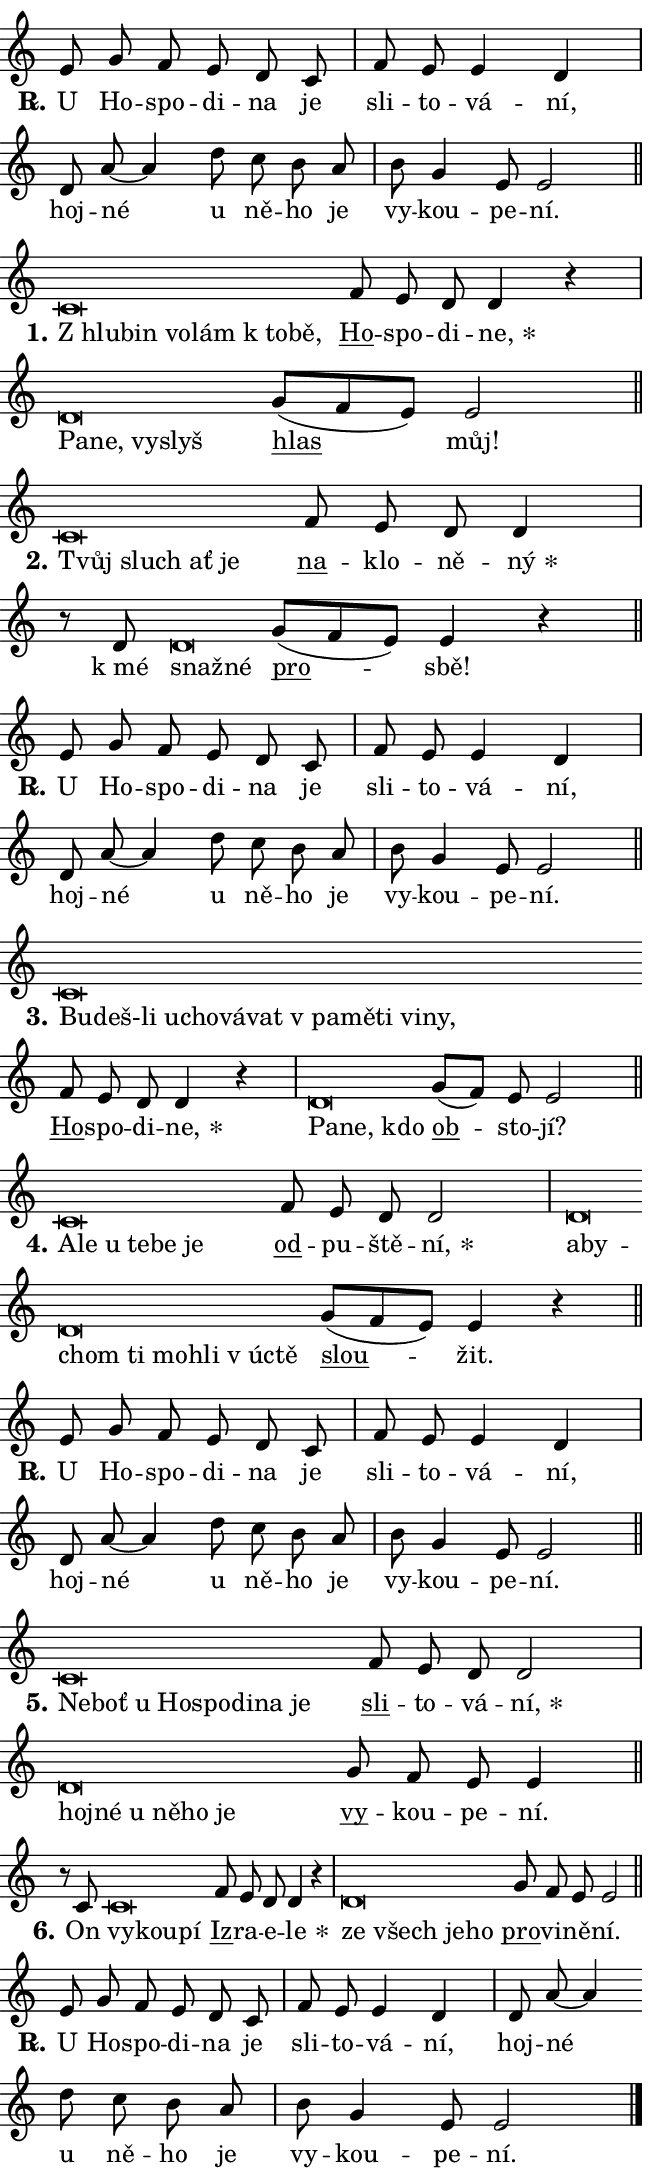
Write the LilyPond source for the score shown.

\version "2.24.0"
\header { tagline = "" }
\paper {
  indent = 0\cm
  top-margin = 0\cm
  right-margin = 0.13\cm % to fit lyric hyphens
  bottom-margin = 0\cm
  left-margin = 0\cm
  paper-width = 11\cm
  page-breaking = #ly:one-page-breaking
  system-system-spacing.basic-distance = #11
  score-system-spacing.basic-distance = #11
  ragged-last = ##f
}


%% Author: Thomas Morley
%% https://lists.gnu.org/archive/html/lilypond-user/2020-05/msg00002.html
#(define (line-position grob)
"Returns position of @var[grob} in current system:
   @code{'start}, if at first time-step
   @code{'end}, if at last time-step
   @code{'middle} otherwise
"
  (let* ((col (ly:item-get-column grob))
         (ln (ly:grob-object col 'left-neighbor))
         (rn (ly:grob-object col 'right-neighbor))
         (col-to-check-left (if (ly:grob? ln) ln col))
         (col-to-check-right (if (ly:grob? rn) rn col))
         (break-dir-left
           (and
             (ly:grob-property col-to-check-left 'non-musical #f)
             (ly:item-break-dir col-to-check-left)))
         (break-dir-right
           (and
             (ly:grob-property col-to-check-right 'non-musical #f)
             (ly:item-break-dir col-to-check-right))))
        (cond ((eqv? 1 break-dir-left) 'start)
              ((eqv? -1 break-dir-right) 'end)
              (else 'middle))))

#(define (tranparent-at-line-position vctor)
  (lambda (grob)
  "Relying on @code{line-position} select the relevant enry from @var{vctor}.
Used to determine transparency,"
    (case (line-position grob)
      ((end) (not (vector-ref vctor 0)))
      ((middle) (not (vector-ref vctor 1)))
      ((start) (not (vector-ref vctor 2))))))

noteHeadBreakVisibility =
#(define-music-function (break-visibility)(vector?)
"Makes @code{NoteHead}s transparent relying on @var{break-visibility}"
#{
  \override NoteHead.transparent =
    #(tranparent-at-line-position break-visibility)
#})

#(define delete-ledgers-for-transparent-note-heads
  (lambda (grob)
    "Reads whether a @code{NoteHead} is transparent.
If so this @code{NoteHead} is removed from @code{'note-heads} from
@var{grob}, which is supposed to be @code{LedgerLineSpanner}.
As a result ledgers are not printed for this @code{NoteHead}"
    (let* ((nhds-array (ly:grob-object grob 'note-heads))
           (nhds-list
             (if (ly:grob-array? nhds-array)
                 (ly:grob-array->list nhds-array)
                 '()))
           ;; Relies on the transparent-property being done before
           ;; Staff.LedgerLineSpanner.after-line-breaking is executed.
           ;; This is fragile ...
           (to-keep
             (remove
               (lambda (nhd)
                 (ly:grob-property nhd 'transparent #f))
               nhds-list)))
      ;; TODO find a better method to iterate over grob-arrays, similiar
      ;; to filter/remove etc for lists
      ;; For now rebuilt from scratch
      (set! (ly:grob-object grob 'note-heads)  '())
      (for-each
        (lambda (nhd)
          (ly:pointer-group-interface::add-grob grob 'note-heads nhd))
        to-keep))))

squashNotes = {
  \override NoteHead.X-extent = #'(-0.2 . 0.2)
  \override NoteHead.Y-extent = #'(-0.75 . 0)
  \override NoteHead.stencil =
    #(lambda (grob)
       (let ((pos (ly:grob-property grob 'staff-position)))
         (begin
           (if (< pos -7) (display "ERROR: Lower brevis then expected\n") (display ""))
           (if (<= pos -6) ly:text-interface::print ly:note-head::print))))
}
unSquashNotes = {
  \revert NoteHead.X-extent
  \revert NoteHead.Y-extent
  \revert NoteHead.stencil
}

hideNotes = \noteHeadBreakVisibility #begin-of-line-visible
unHideNotes = \noteHeadBreakVisibility #all-visible

% work-around for resetting accidentals
% https://lilypond.org/doc/v2.23/Documentation/notation/displaying-rhythms#unmetered-music
cadenzaMeasure = {
  \cadenzaOff
  \partial 1024 s1024
  \cadenzaOn
}

#(define-markup-command (accent layout props text) (markup?)
  "Underline accented syllable"
  (interpret-markup layout props
    #{\markup \override #'(offset . 4.3) \underline { #text }#}))

responsum = \markup \concat {
  "R" \hspace #-1.05 \path #0.1 #'((moveto 0 0.07) (lineto 0.9 0.8)) \hspace #0.05 "."
}

spaceSize = #0.6828661417322834 % exact space size for TeX Gyre Schola

\layout {
  \context {
    \Staff
    \remove "Time_signature_engraver"
    \override LedgerLineSpanner.after-line-breaking = #delete-ledgers-for-transparent-note-heads
  }
  \context {
    \Lyrics {
      \override LyricSpace.minimum-distance = \spaceSize
      \override LyricText.font-name = #"TeX Gyre Schola"
      \override LyricText.font-size = 1
      \override StanzaNumber.font-name = #"TeX Gyre Schola Bold"
      \override StanzaNumber.font-size = 1
    }
  }
  \context {
    \Score 
    \override NoteHead.text =
      #(lambda (grob) 
        (let ((pos (ly:grob-property grob 'staff-position)))
          #{\markup {
            \combine
              \halign #-0.55 \raise #(if (= pos -6) 0 0.5) \override #'(thickness . 2) \draw-line #'(3.2 . 0)
              \musicglyph "noteheads.sM1"
          }#}))
  }
}

% magnetic-lyrics.ily
%
%   written by
%     Jean Abou Samra <jean@abou-samra.fr>
%     Werner Lemberg <wl@gnu.org>
%
%   adapted by
%     Jiri Hon <jiri.hon@gmail.com>
%
% Version 2022-Apr-15

% https://www.mail-archive.com/lilypond-user@gnu.org/msg149350.html

#(define (Left_hyphen_pointer_engraver context)
   "Collect syllable-hyphen-syllable occurrences in lyrics and store
them in properties.  This engraver only looks to the left.  For
example, if the lyrics input is @code{foo -- bar}, it does the
following.

@itemize @bullet
@item
Set the @code{text} property of the @code{LyricHyphen} grob between
@q{foo} and @q{bar} to @code{foo}.

@item
Set the @code{left-hyphen} property of the @code{LyricText} grob with
text @q{foo} to the @code{LyricHyphen} grob between @q{foo} and
@q{bar}.
@end itemize

Use this auxiliary engraver in combination with the
@code{lyric-@/text::@/apply-@/magnetic-@/offset!} hook."
   (let ((hyphen #f)
         (text #f))
     (make-engraver
      (acknowledgers
       ((lyric-syllable-interface engraver grob source-engraver)
        (set! text grob)))
      (end-acknowledgers
       ((lyric-hyphen-interface engraver grob source-engraver)
        ;(when (not (grob::has-interface grob 'lyric-space-interface))
          (set! hyphen grob)));)
      ((stop-translation-timestep engraver)
       (when (and text hyphen)
         (ly:grob-set-object! text 'left-hyphen hyphen))
       (set! text #f)
       (set! hyphen #f)))))

#(define (lyric-text::apply-magnetic-offset! grob)
   "If the space between two syllables is less than the value in
property @code{LyricText@/.details@/.squash-threshold}, move the right
syllable to the left so that it gets concatenated with the left
syllable.

Use this function as a hook for
@code{LyricText@/.after-@/line-@/breaking} if the
@code{Left_@/hyphen_@/pointer_@/engraver} is active."
   (let ((hyphen (ly:grob-object grob 'left-hyphen #f)))
     (when hyphen
       (let ((left-text (ly:spanner-bound hyphen LEFT)))
         (when (grob::has-interface left-text 'lyric-syllable-interface)
           (let* ((common (ly:grob-common-refpoint grob left-text X))
                  (this-x-ext (ly:grob-extent grob common X))
                  (left-x-ext
                   (begin
                     ;; Trigger magnetism for left-text.
                     (ly:grob-property left-text 'after-line-breaking)
                     (ly:grob-extent left-text common X)))
                  ;; `delta` is the gap width between two syllables.
                  (delta (- (interval-start this-x-ext)
                            (interval-end left-x-ext)))
                  (details (ly:grob-property grob 'details))
                  (threshold (assoc-get 'squash-threshold details 0.2)))
             (when (< delta threshold)
               (let* (;; We have to manipulate the input text so that
                      ;; ligatures crossing syllable boundaries are not
                      ;; disabled.  For languages based on the Latin
                      ;; script this is essentially a beautification.
                      ;; However, for non-Western scripts it can be a
                      ;; necessity.
                      (lt (ly:grob-property left-text 'text))
                      (rt (ly:grob-property grob 'text))
                      (is-space (grob::has-interface hyphen 'lyric-space-interface))
                      (space (if is-space " " ""))
                      (extra-delta (if is-space spaceSize 0))
                      ;; Append new syllable.
                      (ltrt-space (if (and (string? lt) (string? rt))
                                (string-append lt space rt)
                                (make-concat-markup (list lt space rt))))
                      ;; Right-align `ltrt` to the right side.
                      (ltrt-space-markup (grob-interpret-markup
                               grob
                               (make-translate-markup
                                (cons (interval-length this-x-ext) 0)
                                (make-right-align-markup ltrt-space)))))
                 (begin
                   ;; Don't print `left-text`.
                   (ly:grob-set-property! left-text 'stencil #f)
                   ;; Set text and stencil (which holds all collected
                   ;; syllables so far) and shift it to the left.
                   (ly:grob-set-property! grob 'text ltrt-space)
                   (ly:grob-set-property! grob 'stencil ltrt-space-markup)
                   (ly:grob-translate-axis! grob (- (- delta extra-delta)) X))))))))))


#(define (lyric-hyphen::displace-bounds-first grob)
   ;; Make very sure this callback isn't triggered too early.
   (let ((left (ly:spanner-bound grob LEFT))
         (right (ly:spanner-bound grob RIGHT)))
     (ly:grob-property left 'after-line-breaking)
     (ly:grob-property right 'after-line-breaking)
     (ly:lyric-hyphen::print grob)))

squashThreshold = #0.4

\layout {
  \context {
    \Lyrics
    \consists #Left_hyphen_pointer_engraver
    \override LyricText.after-line-breaking =
      #lyric-text::apply-magnetic-offset!
    \override LyricHyphen.stencil = #lyric-hyphen::displace-bounds-first
    \override LyricText.details.squash-threshold = \squashThreshold
    \override LyricHyphen.minimum-distance = 0
    \override LyricHyphen.minimum-length = \squashThreshold
  }
}

squashText = \override LyricText.details.squash-threshold = 9999
unSquashText = \override LyricText.details.squash-threshold = \squashThreshold

leftText = \override LyricText.self-alignment-X = #LEFT
unLeftText = \revert LyricText.self-alignment-X

starOffset = #(lambda (grob) 
                (let ((x_offset (ly:self-alignment-interface::aligned-on-x-parent grob)))
                  (if (= x_offset 0) 0 (+ x_offset 1.2))))

star = #(define-music-function (syllable)(string?)
"Append star separator at the end of a syllable"
#{
  \once \override LyricText.X-offset = #starOffset
  \lyricmode { \markup {
    #syllable
    \override #'((font-name . "TeX Gyre Schola Bold")) \hspace #0.2 \lower #0.65 \larger "*"
  } }
#})

starAccent = #(define-music-function (syllable)(string?)
"Append star separator at the end of a syllable and make accent"
#{
  \once \override LyricText.X-offset = #starOffset
  \lyricmode { \markup {
    \accent #syllable
    \override #'((font-name . "TeX Gyre Schola Bold")) \hspace #0.2 \lower #0.65 \larger "*"
  } }
#})

breath = #(define-music-function (syllable)(string?)
"Append breathing indicator at the end of a syllable"
#{
  \lyricmode { \markup { #syllable "+" } }
#})

optionalBreath = #(define-music-function (syllable)(string?)
"Append optional breathing indicator at the end of a syllable"
#{
  \lyricmode { \markup { #syllable "(+)" } }
#})


\score {
    <<
        \new Voice = "melody" { \cadenzaOn \key c \major \relative { e'8 g f e d c \cadenzaMeasure \bar "|" f e e4 d \cadenzaMeasure \bar "|" d8 a'8~ a4 \bar "" d8 c b a \cadenzaMeasure \bar "|" b g4 e8 e2 \cadenzaMeasure \bar "||" \break } }
        \new Lyrics \lyricsto "melody" { \lyricmode { \set stanza = \responsum
U Ho -- spo -- di -- na je sli -- to -- vá -- ní, hoj -- né u ně -- ho je vy -- kou -- pe -- ní. } }
    >>
    \layout {}
}

\score {
    <<
        \new Voice = "melody" { \cadenzaOn \key c \major \relative { \squashNotes c'\breve*1/16 \hideNotes \breve*1/16 \bar "" \breve*1/16 \bar "" \breve*1/16 \bar "" \breve*1/16 \breve*1/16 \bar "" \unHideNotes \unSquashNotes \bar "" f8 e d d4 r \cadenzaMeasure \bar "|" \squashNotes d\breve*1/16 \hideNotes \breve*1/16 \bar "" \breve*1/16 \breve*1/16 \bar "" \unHideNotes \unSquashNotes \bar "" g8[( f e)] e2 \cadenzaMeasure \bar "||" \break } }
        \new Lyrics \lyricsto "melody" { \lyricmode { \set stanza = "1."
\leftText "Z hlu" -- \squashText bin vo -- lám "k to" -- bě, \unLeftText \unSquashText \markup \accent Ho -- spo -- di -- \star ne, \leftText Pa -- \squashText ne, vy -- slyš \unLeftText \unSquashText \markup \accent hlas můj! } }
    >>
    \layout {}
}

\score {
    <<
        \new Voice = "melody" { \cadenzaOn \key c \major \relative { \squashNotes c'\breve*1/16 \hideNotes \breve*1/16 \bar "" \breve*1/16 \breve*1/16 \bar "" \unHideNotes \unSquashNotes \bar "" f8 e d d4 \cadenzaMeasure \bar "|" r8 d8 \squashNotes d\breve*1/16 \hideNotes \breve*1/16 \bar "" \unHideNotes \unSquashNotes \bar "" g8[( f e)] e4 r \cadenzaMeasure \bar "||" \break } }
        \new Lyrics \lyricsto "melody" { \lyricmode { \set stanza = "2."
\leftText Tvůj \squashText sluch ať je \unLeftText \unSquashText \markup \accent na -- klo -- ně -- \star ný "k mé" \leftText snaž -- \squashText né \unLeftText \unSquashText \markup \accent pro -- sbě! } }
    >>
    \layout {}
}

\score {
    <<
        \new Voice = "melody" { \cadenzaOn \key c \major \relative { e'8 g f e d c \cadenzaMeasure \bar "|" f e e4 d \cadenzaMeasure \bar "|" d8 a'8~ a4 \bar "" d8 c b a \cadenzaMeasure \bar "|" b g4 e8 e2 \cadenzaMeasure \bar "||" \break } }
        \new Lyrics \lyricsto "melody" { \lyricmode { \set stanza = \responsum
U Ho -- spo -- di -- na je sli -- to -- vá -- ní, hoj -- né u ně -- ho je vy -- kou -- pe -- ní. } }
    >>
    \layout {}
}

\score {
    <<
        \new Voice = "melody" { \cadenzaOn \key c \major \relative { \squashNotes c'\breve*1/16 \hideNotes \breve*1/16 \bar "" \breve*1/16 \bar "" \breve*1/16 \bar "" \breve*1/16 \bar "" \breve*1/16 \bar "" \breve*1/16 \bar "" \breve*1/16 \bar "" \breve*1/16 \bar "" \breve*1/16 \breve*1/16 \bar "" \unHideNotes \unSquashNotes \bar "" f8 e d d4 r \cadenzaMeasure \bar "|" \squashNotes d\breve*1/16 \hideNotes \breve*1/16 \breve*1/16 \bar "" \unHideNotes \unSquashNotes \bar "" g8[( f)] e e2 \cadenzaMeasure \bar "||" \break } }
        \new Lyrics \lyricsto "melody" { \lyricmode { \set stanza = "3."
\leftText Bu -- \squashText deš-li u -- cho -- vá -- vat "v pa" -- mě -- ti vi -- ny, \unLeftText \unSquashText \markup \accent Ho -- spo -- di -- \star ne, \leftText Pa -- \squashText ne, kdo \unLeftText \unSquashText \markup \accent ob -- sto -- jí? } }
    >>
    \layout {}
}

\score {
    <<
        \new Voice = "melody" { \cadenzaOn \key c \major \relative { \squashNotes c'\breve*1/16 \hideNotes \breve*1/16 \bar "" \breve*1/16 \bar "" \breve*1/16 \bar "" \breve*1/16 \breve*1/16 \bar "" \unHideNotes \unSquashNotes \bar "" f8 e d d2 \cadenzaMeasure \bar "|" \squashNotes d\breve*1/16 \hideNotes \breve*1/16 \bar "" \breve*1/16 \bar "" \breve*1/16 \bar "" \breve*1/16 \bar "" \breve*1/16 \bar "" \breve*1/16 \breve*1/16 \bar "" \unHideNotes \unSquashNotes \bar "" g8[( f e)] e4 r \cadenzaMeasure \bar "||" \break } }
        \new Lyrics \lyricsto "melody" { \lyricmode { \set stanza = "4."
\leftText A -- \squashText le u te -- be je \unLeftText \unSquashText \markup \accent od -- pu -- ště -- \star ní, \leftText a -- \squashText by -- chom ti mo -- hli "v ú" -- ctě \unLeftText \unSquashText \markup \accent slou -- žit. } }
    >>
    \layout {}
}

\score {
    <<
        \new Voice = "melody" { \cadenzaOn \key c \major \relative { e'8 g f e d c \cadenzaMeasure \bar "|" f e e4 d \cadenzaMeasure \bar "|" d8 a'8~ a4 \bar "" d8 c b a \cadenzaMeasure \bar "|" b g4 e8 e2 \cadenzaMeasure \bar "||" \break } }
        \new Lyrics \lyricsto "melody" { \lyricmode { \set stanza = \responsum
U Ho -- spo -- di -- na je sli -- to -- vá -- ní, hoj -- né u ně -- ho je vy -- kou -- pe -- ní. } }
    >>
    \layout {}
}

\score {
    <<
        \new Voice = "melody" { \cadenzaOn \key c \major \relative { \squashNotes c'\breve*1/16 \hideNotes \breve*1/16 \bar "" \breve*1/16 \bar "" \breve*1/16 \bar "" \breve*1/16 \bar "" \breve*1/16 \bar "" \breve*1/16 \breve*1/16 \bar "" \unHideNotes \unSquashNotes \bar "" f8 e d d2 \cadenzaMeasure \bar "|" \squashNotes d\breve*1/16 \hideNotes \breve*1/16 \bar "" \breve*1/16 \bar "" \breve*1/16 \bar "" \breve*1/16 \breve*1/16 \bar "" \unHideNotes \unSquashNotes \bar "" g8 f e e4 \cadenzaMeasure \bar "||" \break } }
        \new Lyrics \lyricsto "melody" { \lyricmode { \set stanza = "5."
\leftText Ne -- \squashText boť u Ho -- spo -- di -- na je \unLeftText \unSquashText \markup \accent sli -- to -- vá -- \star ní, \leftText hoj -- \squashText né u ně -- ho je \unLeftText \unSquashText \markup \accent vy -- kou -- pe -- ní. } }
    >>
    \layout {}
}

\score {
    <<
        \new Voice = "melody" { \cadenzaOn \key c \major \relative { r8 c'8 \squashNotes c\breve*1/16 \hideNotes \breve*1/16 \breve*1/16 \bar "" \unHideNotes \unSquashNotes \bar "" f8 e d d4 r \cadenzaMeasure \bar "|" \squashNotes d\breve*1/16 \hideNotes \breve*1/16 \bar "" \breve*1/16 \breve*1/16 \bar "" \unHideNotes \unSquashNotes \bar "" g8 f e e2 \cadenzaMeasure \bar "||" \break } }
        \new Lyrics \lyricsto "melody" { \lyricmode { \set stanza = "6."
On \leftText vy -- \squashText kou -- pí \unLeftText \unSquashText \markup \accent Iz -- ra -- e -- \star le \leftText ze \squashText všech je -- ho \unLeftText \unSquashText \markup \accent pro -- vi -- ně -- ní. } }
    >>
    \layout {}
}

\score {
    <<
        \new Voice = "melody" { \cadenzaOn \key c \major \relative { e'8 g f e d c \cadenzaMeasure \bar "|" f e e4 d \cadenzaMeasure \bar "|" d8 a'8~ a4 \bar "" d8 c b a \cadenzaMeasure \bar "|" b g4 e8 e2 \cadenzaMeasure \bar "||" \break } \bar "|." }
        \new Lyrics \lyricsto "melody" { \lyricmode { \set stanza = \responsum
U Ho -- spo -- di -- na je sli -- to -- vá -- ní, hoj -- né u ně -- ho je vy -- kou -- pe -- ní. } }
    >>
    \layout {}
}
